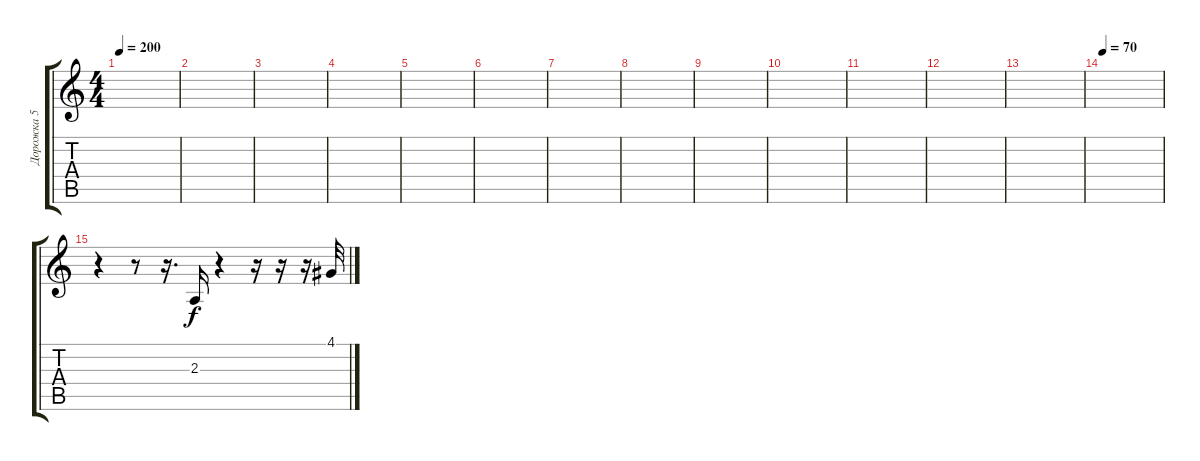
\track ("Дорожка 5" "Дорожка 5") {instrument guitarfretnoise}
\staff {score tabs}
\tuning (E4 B3 G3 D3 A2 E2) {hide}
\ts (4 4)
\tempo 200
\clef g2
\ks c
|
|
|
|
|
|
|
|
|
|
|
|
|
\tempo 70
|
r.4 r.8 r.16{d} 2.3.16 r.4 r.16 r.16 r.16 4.1.32
